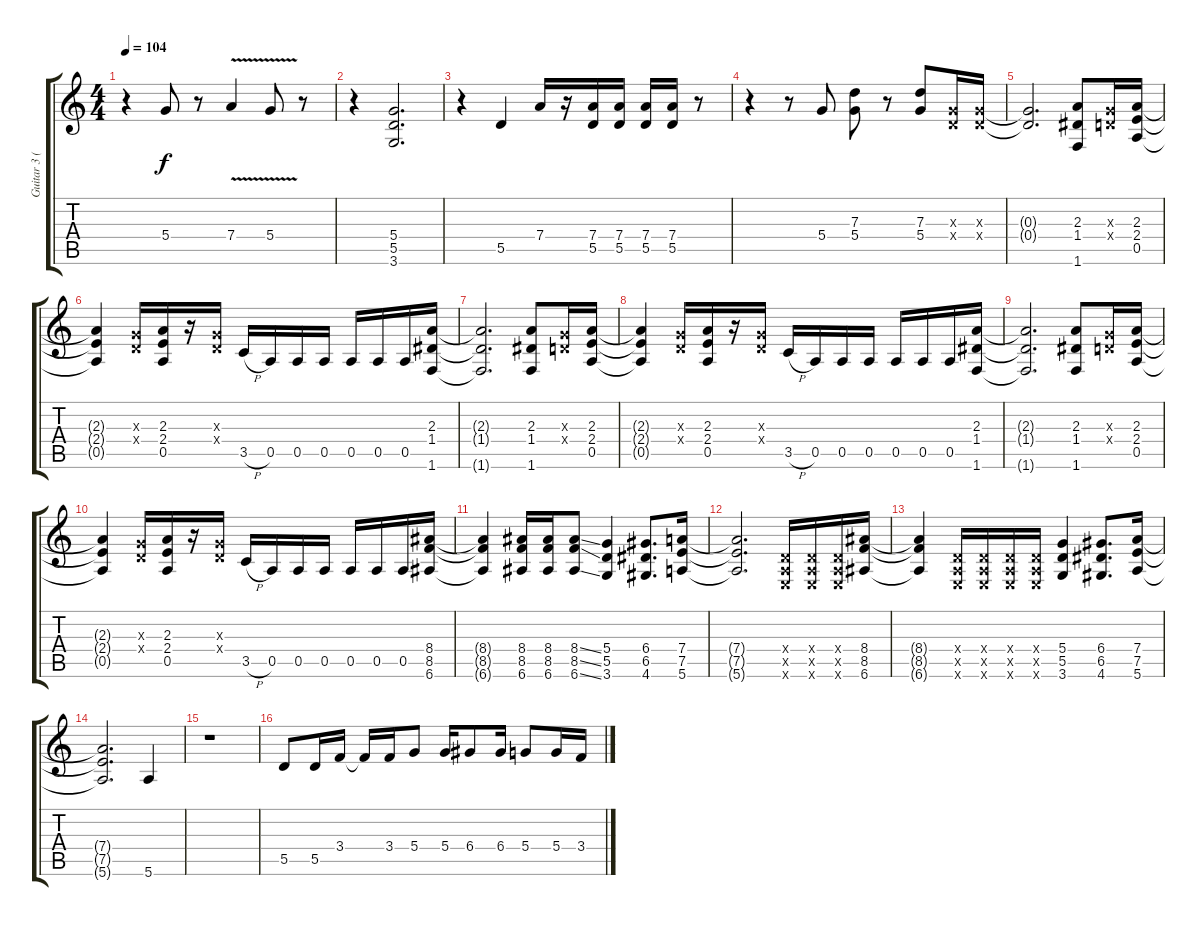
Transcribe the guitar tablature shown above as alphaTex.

\track ("Guitar 3 (Rhythm 2)" "Guitar 3 (") {instrument distortionguitar}
\staff {score tabs}
\tuning (E4 B3 G3 D3 A2 E2) {hide}
\ts (4 4)
\tempo 104
\clef g2
\ks c
r.4{dy f} 5.4.8 r.8 7.4{v}.4 5.4{v}.8 r.8 |
r.4 (5.4 5.5 3.6).2{d} |
r.4 5.5.4 7.4.16 r.16 (7.4 5.5).16 (7.4 5.5).16 (7.4 5.5).16 (7.4 5.5).16 r.8 |
r.4 r.8 5.4.8 (7.3 5.4).8 r.8 (7.3 5.4).8 (0.3{x} 0.4{x}).16 (0.3{x} 0.4{x}).16 |
(0.3{t} 0.4{t}).2{d} (2.3 1.4 1.6).8 (0.3{x} 0.4{x}).16 (2.3 2.4 0.5).16 |
(2.3{t} 2.4{t} 0.5{t}).4 (0.3{x} 0.4{x}).16 (2.3 2.4 0.5).16 r.16 (0.3{x} 0.4{x}).16 3.5{h}.16 0.5.16 0.5.16 0.5.16 0.5.16 0.5.16 0.5.16 (2.3 1.4 1.6).16 |
(2.3{t} 1.4{t} 1.6{t}).2{d} (2.3 1.4 1.6).8 (0.3{x} 0.4{x}).16 (2.3 2.4 0.5).16 |
(2.3{t} 2.4{t} 0.5{t}).4 (0.3{x} 0.4{x}).16 (2.3 2.4 0.5).16 r.16 (0.3{x} 0.4{x}).16 3.5{h}.16 0.5.16 0.5.16 0.5.16 0.5.16 0.5.16 0.5.16 (2.3 1.4 1.6).16 |
(2.3{t} 1.4{t} 1.6{t}).2{d} (2.3 1.4 1.6).8 (0.3{x} 0.4{x}).16 (2.3 2.4 0.5).16 |
(2.3{t} 2.4{t} 0.5{t}).4 (0.3{x} 0.4{x}).16 (2.3 2.4 0.5).16 r.16 (0.3{x} 0.4{x}).16 3.5{h}.16 0.5.16 0.5.16 0.5.16 0.5.16 0.5.16 0.5.16 (8.4 8.5 6.6).16 |
(8.4{t} 8.5{t} 6.6{t}).4 (8.4 8.5 6.6).16 (8.4 8.5 6.6).16 (8.4{ss} 8.5{ss} 6.6{ss}).8 (5.4 5.5 3.6).4 (6.4 6.5 4.6).8{d} (7.4 7.5 5.6).16 |
(7.4{t} 7.5{t} 5.6{t}).2{d} (0.4{x} 0.5{x} 0.6{x}).16 (0.4{x} 0.5{x} 0.6{x}).16 (0.4{x} 0.5{x} 0.6{x}).16 (8.4 8.5 6.6).16 |
(8.4{t} 8.5{t} 6.6{t}).4 (0.4{x} 0.5{x} 0.6{x}).16 (0.4{x} 0.5{x} 0.6{x}).16 (0.4{x} 0.5{x} 0.6{x}).16 (0.4{x} 0.5{x} 0.6{x}).16 (5.4 5.5 3.6).4 (6.4 6.5 4.6).8{d} (7.4 7.5 5.6).16 |
(7.4{t} 7.5{t} 5.6{t}).2{d} 5.6.4 |
r.1 |
5.5.8 5.5.16 3.4.16 3.4{t}.16 3.4.16 5.4.8 5.4.16 6.4.8 6.4.16 5.4.8 5.4.16 3.4.16
